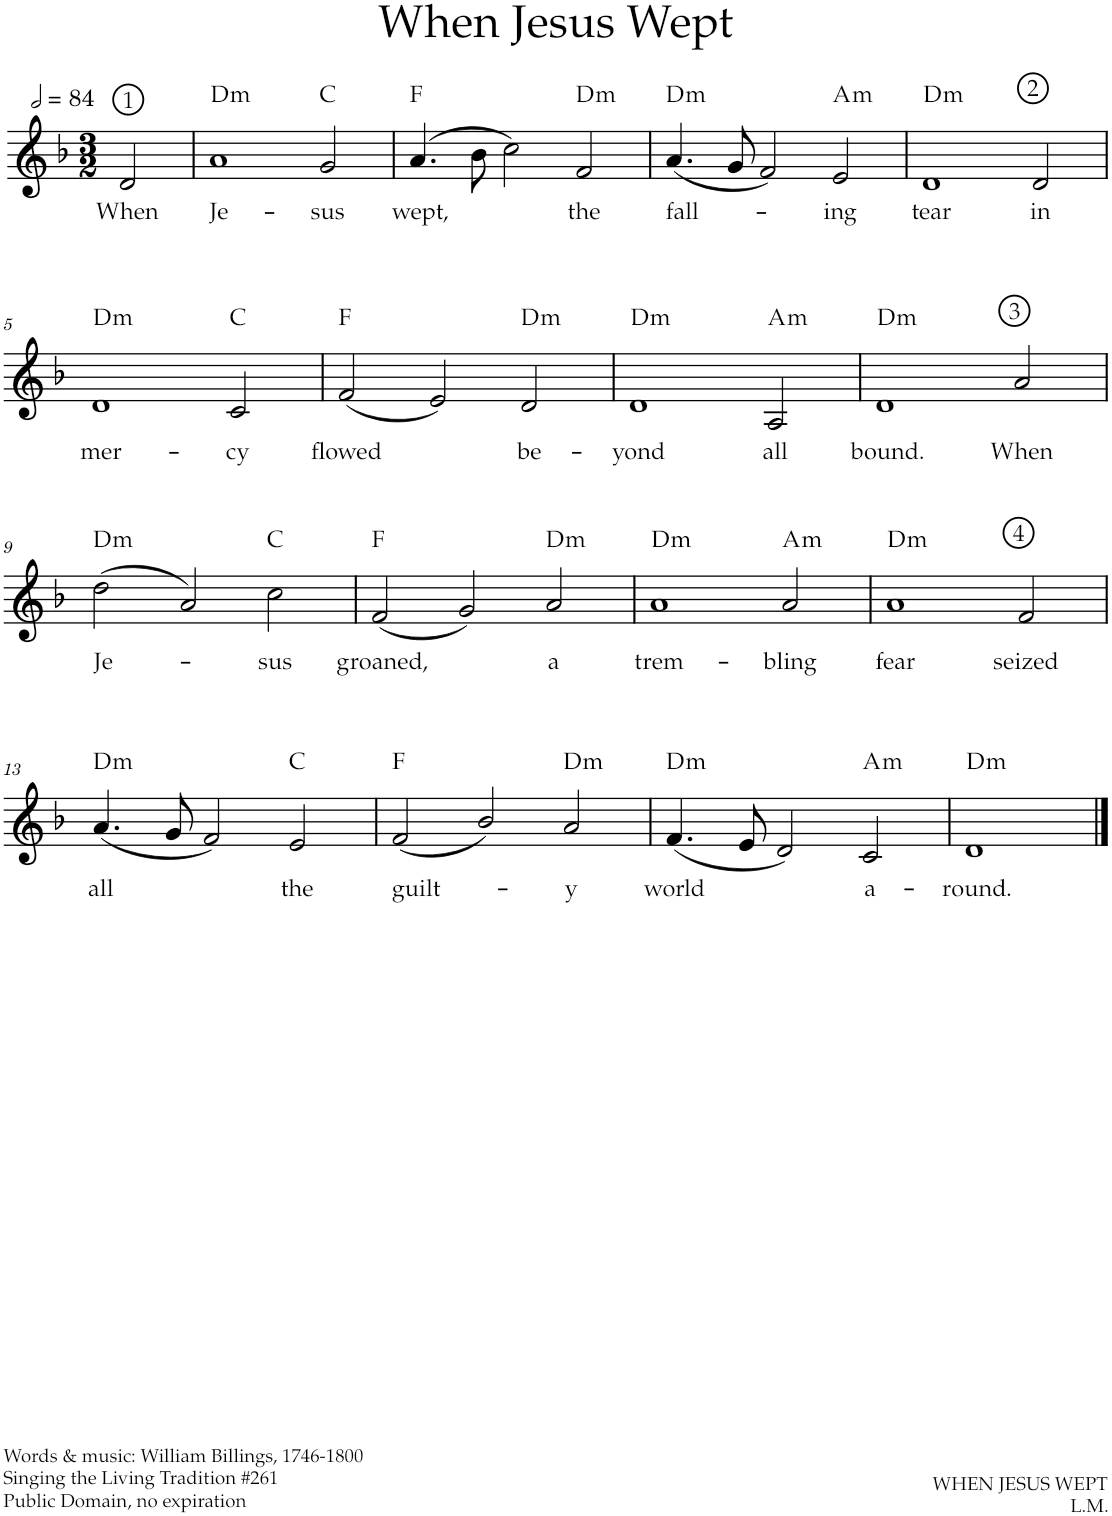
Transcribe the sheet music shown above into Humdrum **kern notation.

**kern	**text	**harte
*part1	*part1	*part1
*staff1	*staff1	*
*I"Piano	*	*
*I'Pno.	*	*
*clefG2	*	*
*k[b-]	*	*
*M3/2	*	*
*MM168	*	*
!!LO:REH:place=s1:a:cj:enc=circle:t=1
=	=	=
!	!LO:LY:b	!
2d/	When	.
=1	=1	=1
!	!LO:LY:b	!LO:H:kt=m
1a	Je-	D:min
!	!LO:LY:b	!
2g/	-sus	C:maj
=2	=2	=2
!	!LO:LY:b	!
(>4.a/	wept,	F:maj
8b-\	.	.
2cc\)	.	.
!	!LO:LY:b	!LO:H:kt=m
2f/	the	D:min
=3	=3	=3
!	!LO:LY:b	!LO:H:kt=m
(4.a/	fall-	D:min
8g/	.	.
2f/)	.	.
!	!LO:LY:b	!LO:H:kt=m
2e/	-ing	A:min
!!LO:REH:place=s1:a:cj:enc=circle:t=2:qo=4
=4	=4	=4
!	!LO:LY:b	!LO:H:kt=m
1d	tear	D:min
!	!LO:LY:b	!
2d/	in	.
!!LO:LB:g=z
=5	=5	=5
!	!LO:LY:b	!LO:H:kt=m
1d	mer-	D:min
!	!LO:LY:b	!
2c/	-cy	C:maj
=6	=6	=6
!	!LO:LY:b	!
(2f/	flowed	F:maj
2e/)	.	.
!	!LO:LY:b	!LO:H:kt=m
2d/	be-	D:min
=7	=7	=7
!	!LO:LY:b	!LO:H:kt=m
1d	-yond	D:min
!	!LO:LY:b	!LO:H:kt=m
2A/	all	A:min
!!LO:REH:place=s1:a:cj:enc=circle:t=3:qo=4
=8	=8	=8
!	!LO:LY:b	!LO:H:kt=m
1d	bound.	D:min
!	!LO:LY:b	!
2a/	When	.
!!LO:LB:g=z
=9	=9	=9
!	!LO:LY:b	!LO:H:kt=m
(>2dd\	Je-	D:min
2a/)	.	.
!	!LO:LY:b	!
2cc\	-sus	C:maj
=10	=10	=10
!	!LO:LY:b	!
(2f/	groaned,	F:maj
2g/)	.	.
!	!LO:LY:b	!LO:H:kt=m
2a/	a	D:min
=11	=11	=11
!	!LO:LY:b	!LO:H:kt=m
1a	trem-	D:min
!	!LO:LY:b	!LO:H:kt=m
2a/	-bling	A:min
!!LO:REH:place=s1:a:cj:enc=circle:t=4:qo=4
=12	=12	=12
!	!LO:LY:b	!LO:H:kt=m
1a	fear	D:min
!	!LO:LY:b	!
2f/	seized	.
!!LO:LB:g=z
=13	=13	=13
!	!LO:LY:b	!LO:H:kt=m
(<4.a/	all	D:min
8g/	.	.
2f/)	.	.
!	!LO:LY:b	!
2e/	the	C:maj
=14	=14	=14
!	!LO:LY:b	!
(2f/	guilt-	F:maj
2b-/)	.	.
!	!LO:LY:b	!LO:H:kt=m
2a/	-y	D:min
=15	=15	=15
!	!LO:LY:b	!LO:H:kt=m
(<4.f/	world	D:min
8e/	.	.
2d/)	.	.
!	!LO:LY:b	!LO:H:kt=m
2c/	a-	A:min
=16	=16	=16
!	!LO:LY:b	!LO:H:kt=m
1d	-round.	D:min
==	==	==
*-	*-	*-
